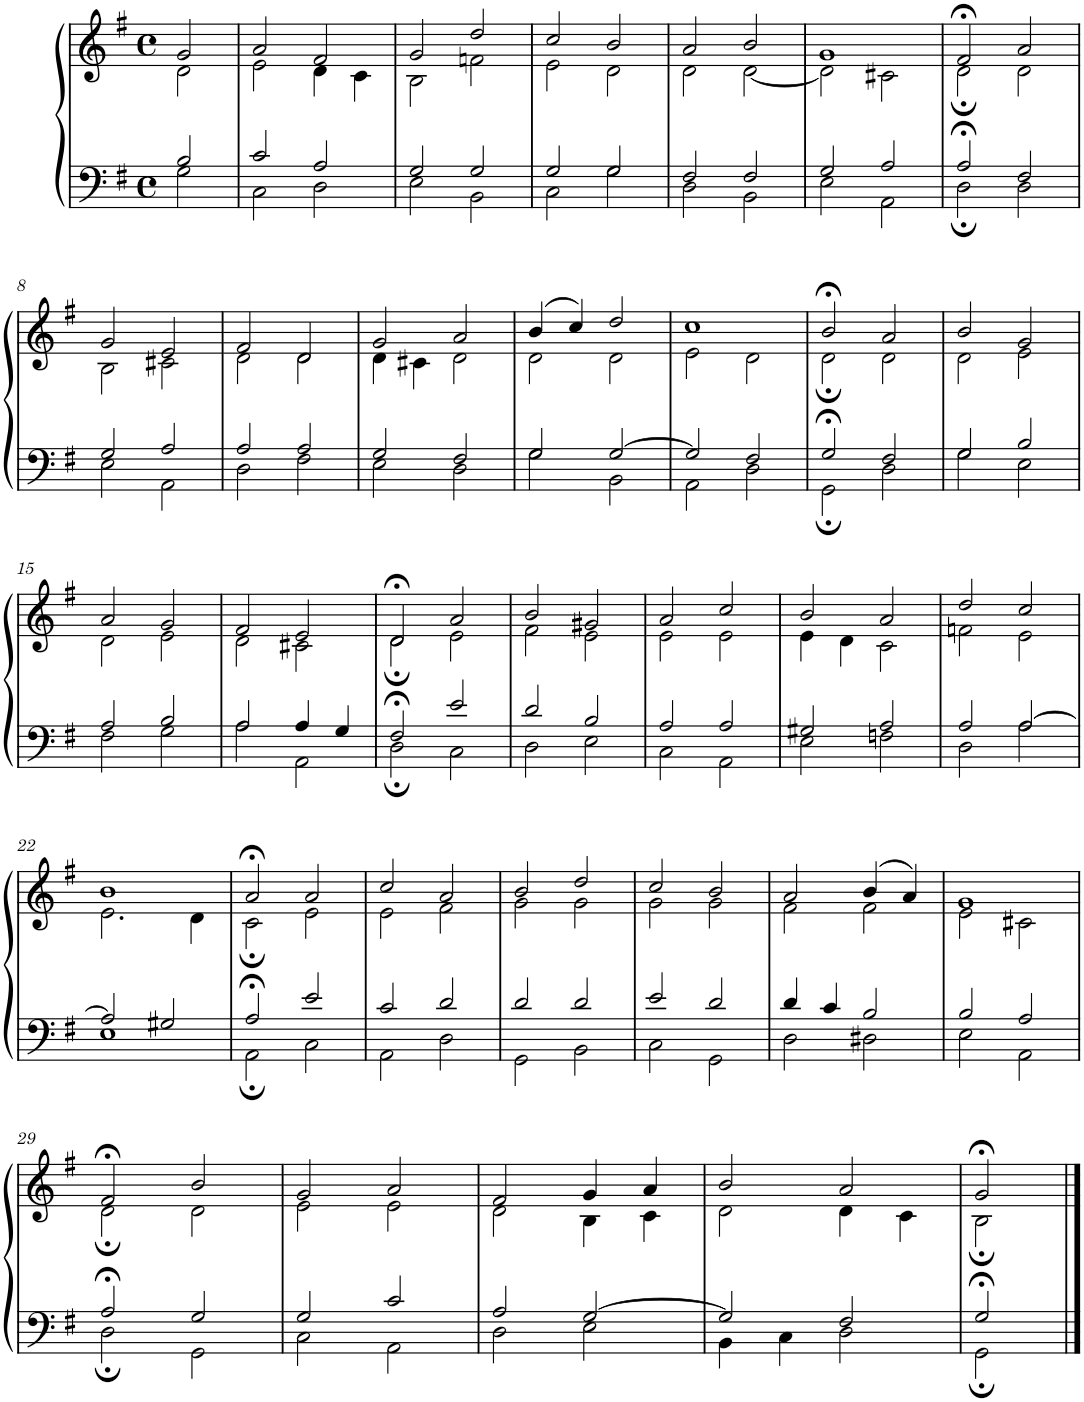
**kern	**kern
*part1	*part1
*staff2	*staff1
*I"Piano	*
*I'Pno.	*
*clefF4	*clefG2
*k[f#]	*k[f#]
*M4/4	*M4/4
*met(c)	*met(c)
=1	=1
*^	*^
2B/	2G\	2g/	2d\
=2	=2	=2	=2
2c/	2C\	2a/	2e\
2A/	2D\	2f#/	4d\
.	.	.	4c\
=3	=3	=3	=3
2G/	2E\	2g/	2B\
2G/	2BB\	2dd/	2fn\
=4	=4	=4	=4
2G/	2C\	2cc/	2e\
2G/	2G\	2b/	2d\
=5	=5	=5	=5
2F#/	2D\	2a/	2d\
2F#/	2BB\	2b/	[2d\
=6	=6	=6	=6
2G/	2E\	1g	2d\]
2A/	2AA\	.	2c#X\
=7	=7	=7	=7
2A;</	2D;\	2f#;</	2d;\
2F#/	2D\	2a/	2d\
!!LO:LB:g=z	!!
=8	=8	=8	=8
2G/	2E\	2g/	2B\
2A/	2AA\	2e/	2c#X\
=9	=9	=9	=9
2A/	2D\	2f#/	2d\
2A/	2F#\	2d/	2d\
=10	=10	=10	=10
2G/	2E\	2g/	4d\
.	.	.	4c#X\
2F#/	2D\	2a/	2d\
=11	=11	=11	=11
2G/	2G\	(4b/	2d\
.	.	4cc/)	.
[2G/	2BB\	2dd/	2d\
=12	=12	=12	=12
2G/]	2AA\	1cc	2e\
2F#/	2D\	.	2d\
=13	=13	=13	=13
2G;</	2GG;\	2b;</	2d;\
2F#/	2D\	2a/	2d\
=14	=14	=14	=14
2G/	2G\	2b/	2d\
2B/	2E\	2g/	2e\
!!LO:LB:g=z	!!
=15	=15	=15	=15
2A/	2F#\	2a/	2d\
2B/	2G\	2g/	2e\
=16	=16	=16	=16
2A/	2A\	2f#/	2d\
4A/	2AA\	2e/	2c#X\
4G/	.	.	.
=17	=17	=17	=17
2F#;</	2D;\	2d;</	2d;\
2e/	2C\	2a/	2e\
=18	=18	=18	=18
2d/	2D\	2b/	2f#\
2B/	2E\	2g#X/	2e\
=19	=19	=19	=19
2A/	2C\	2a/	2e\
2A/	2AA\	2cc/	2e\
=20	=20	=20	=20
2G#X/	2E\	2b/	4e\
.	.	.	4d\
2A/	2Fn\	2a/	2c\
=21	=21	=21	=21
2A/	2D\	2dd/	2fn\
[2A/	2A\	2cc/	2e\
!!LO:LB:g=z	!!
=22	=22	=22	=22
2A/]	1E	1b	2.e\
2G#X/	.	.	.
.	.	.	4d\
=23	=23	=23	=23
2A;</	2AA;\	2a;</	2c;\
2e/	2C\	2a/	2e\
=24	=24	=24	=24
2c/	2AA\	2cc/	2e\
2d/	2D\	2a/	2f#\
=25	=25	=25	=25
2d/	2GG\	2b/	2g\
2d/	2BB\	2dd/	2g\
=26	=26	=26	=26
2e/	2C\	2cc/	2g\
2d/	2GG\	2b/	2g\
=27	=27	=27	=27
4d/	2D\	2a/	2f#\
4c/	.	.	.
2B/	2D#X\	(4b/	2f#\
.	.	4a/)	.
=28	=28	=28	=28
2B/	2E\	1g	2e\
2A/	2AA\	.	2c#X\
!!LO:LB:g=z	!!
=29	=29	=29	=29
2A;</	2D;\	2f#;</	2d;\
2G/	2GG\	2b/	2d\
=30	=30	=30	=30
2G/	2C\	2g/	2e\
2c/	2AA\	2a/	2e\
=31	=31	=31	=31
2A/	2D\	2f#/	2d\
[2G/	2E\	4g/	4B\
.	.	4a/	4c\
=32	=32	=32	=32
2G/]	4BB\	2b/	2d\
.	4C\	.	.
2F#/	2D\	2a/	4d\
.	.	.	4c\
=33	=33	=33	=33
2G;</	2GG;\	2g;</	2B;\
*v	*v	*	*
*	*v	*v
==	==
*-	*-
